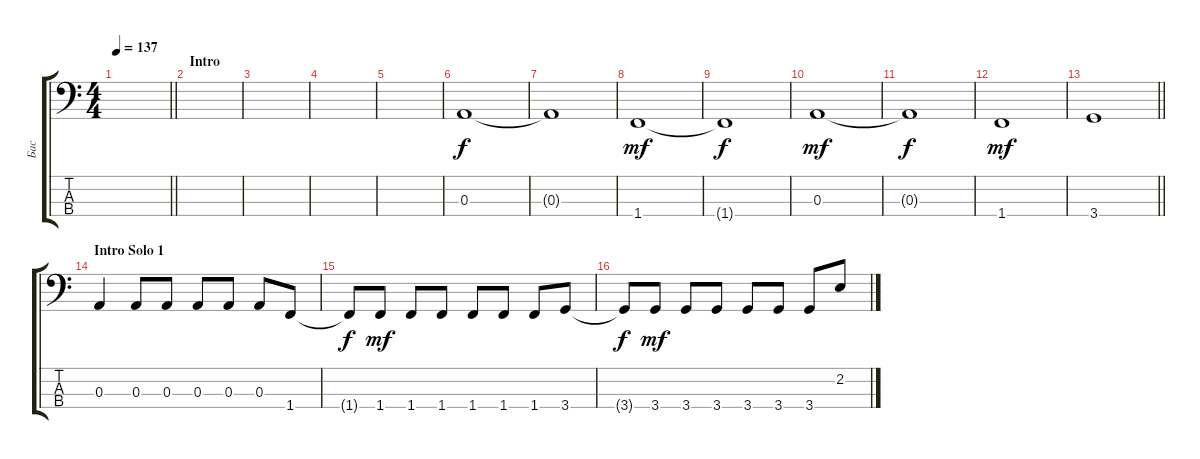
\track ("Бас" "Бас") {instrument electricbassfinger}
\staff {score tabs}
\tuning (G2 D2 A1 E1) {hide}
\ts (4 4)
\tempo 137
\clef f4
\barLineRight lightlight
\ks aminor
|
\section ("" "Intro")
|
|
|
|
0.3.1 |
0.3{t}.1{dy f} |
1.4.1{dy mf} |
1.4{t}.1{dy f} |
0.3.1{dy mf} |
0.3{t}.1{dy f} |
1.4.1{dy mf} |
\barLineRight lightlight
3.4.1 |
\section ("" "Intro Solo 1")
0.3.4 0.3.8 0.3.8 0.3.8 0.3.8 0.3.8 1.4.8 |
1.4{t}.8{dy f} 1.4.8{dy mf} 1.4.8 1.4.8 1.4.8 1.4.8 1.4.8 3.4.8 |
3.4{t}.8{dy f} 3.4.8{dy mf} 3.4.8 3.4.8 3.4.8 3.4.8 3.4.8 2.2.8
